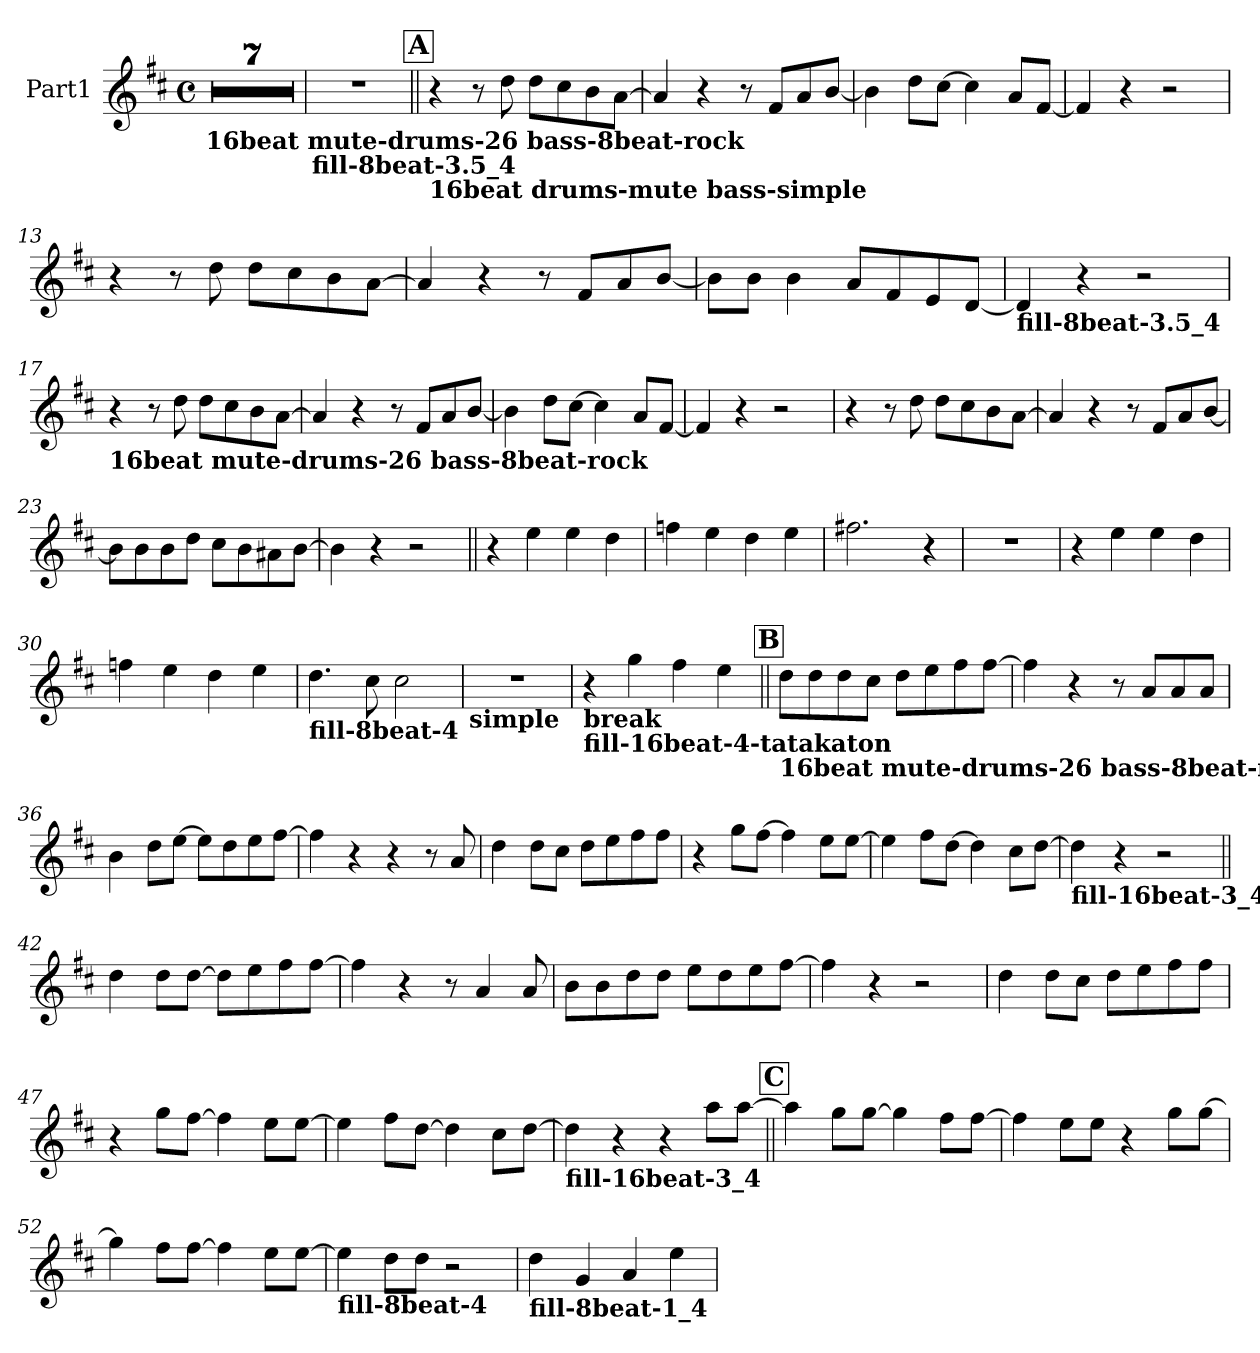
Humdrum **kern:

**kern
*part1
*staff1
*I"Part1
*clefG2
*k[f#c#]
*D:
*M4/4
*met(c)
*MM155
=1
!LO:TX:b:B:t=16beat mute-drums-26 bass-8beat-rock
1r
=2
1r
=3
1r
=4
1r
!!LO:LB:g=z
=5
1r
=6
1r
=7
1r
=8
!LO:TX:b:B:t=fill-8beat-3.5_4
1r
!!LO:LB:g=z
!!LO:REH:place=s1:a:B:t=A
=9||
!LO:TX:b:B:t=16beat drums-mute bass-simple
4r
8r
8dd\
8dd\L
8cc#\
8b\
[8a\J
=10
4a/]
4r
8r
8f#/L
8a/
[8b/J
=11
4b\]
8dd\L
[8cc#\J
4cc#\]
8a/L
[8f#/J
=12
4f#/]
4r
2r
!!LO:LB:g=z
=13
4r
8r
8dd\
8dd\L
8cc#\
8b\
[8a\J
=14
4a/]
4r
8r
8f#/L
8a/
[8b/J
=15
8b\L]
8b\J
4b\
8a/L
8f#/
8e/
[8d/J
=16
!LO:TX:b:B:t=fill-8beat-3.5_4
4d/]
4r
2r
!!LO:LB:g=z
=17
!LO:TX:b:B:t=16beat mute-drums-26 bass-8beat-rock
4r
8r
8dd\
8dd\L
8cc#\
8b\
[8a\J
=18
4a/]
4r
8r
8f#/L
8a/
[8b/J
=19
4b\]
8dd\L
[8cc#\J
4cc#\]
8a/L
[8f#/J
=20
4f#/]
4r
2r
!!LO:LB:g=z
=21
4r
8r
8dd\
8dd\L
8cc#\
8b\
[8a\J
=22
4a/]
4r
8r
8f#/L
8a/
[8b/J
=23
8b\L]
8b\
8b\
8dd\J
8cc#\L
8b\
8a#X\
[8b\J
=24
4b\]
4r
2r
!!LO:LB:g=z
=25||
4r
4ee\
4ee\
4dd\
=26
4ffn\
4ee\
4dd\
4ee\
=27
2.ff#X\
4r
=28
1r
!!LO:LB:g=z
=29
4r
4ee\
4ee\
4dd\
=30
4ffn\
4ee\
4dd\
4ee\
=31
!LO:TX:b:B:t=fill-8beat-4
4.dd\
8cc#\
2cc#\
=32
!LO:TX:b:B:t=simple
1r
=33
!LO:TX:b:B:t=break
!LO:TX:b:B:t=fill-16beat-4-tatakaton
4r
4gg\
4ff#\
4ee\
!!LO:LB:g=z
!!LO:REH:place=s1:a:B:t=B
=34||
!LO:TX:b:B:t=16beat mute-drums-26 bass-8beat-rock
8dd\L
8dd\
8dd\
8cc#\J
8dd\L
8ee\
8ff#\
[8ff#\J
=35
4ff#\]
4r
8r
8a/L
8a/
8a/J
=36
4b\
8dd\L
[8ee\J
8ee\L]
8dd\
8ee\
[8ff#\J
=37
4ff#\]
4r
4r
8r
8a/
!!LO:LB:g=z
=38
4dd\
8dd\L
8cc#\J
8dd\L
8ee\
8ff#\
8ff#\J
=39
4r
8gg\L
[8ff#\J
4ff#\]
8ee\L
[8ee\J
=40
4ee\]
8ff#\L
[8dd\J
4dd\]
8cc#\L
[8dd\J
=41
!LO:TX:b:B:t=fill-16beat-3_4
4dd\]
4r
2r
!!LO:LB:g=z
=42||
4dd\
8dd\L
[8dd\J
8dd\L]
8ee\
8ff#\
[8ff#\J
=43
4ff#\]
4r
8r
4a/
8a/
=44
8b\L
8b\
8dd\
8dd\J
8ee\L
8dd\
8ee\
[8ff#\J
=45
4ff#\]
4r
2r
!!LO:LB:g=z
=46
4dd\
8dd\L
8cc#\J
8dd\L
8ee\
8ff#\
8ff#\J
=47
4r
8gg\L
[8ff#\J
4ff#\]
8ee\L
[8ee\J
=48
4ee\]
8ff#\L
[8dd\J
4dd\]
8cc#\L
[8dd\J
=49
!LO:TX:b:B:t=fill-16beat-3_4
4dd\]
4r
4r
8aa\L
[8aa\J
!!LO:PB:g=z
!!LO:REH:place=s1:a:B:t=C
=50||
4aa\]
8gg\L
[8gg\J
4gg\]
8ff#\L
[8ff#\J
=51
4ff#\]
8ee\L
8ee\J
4r
8gg\L
[8gg\J
=52
4gg\]
8ff#\L
[8ff#\J
4ff#\]
8ee\L
[8ee\J
!!LO:LB:g=z
=53
!LO:TX:b:B:t=fill-8beat-4
4ee\]
8dd\L
8dd\J
2r
=54
!LO:TX:b:B:t=fill-8beat-1_4
4dd\
4g/
4a/
4ee\
=
*-
